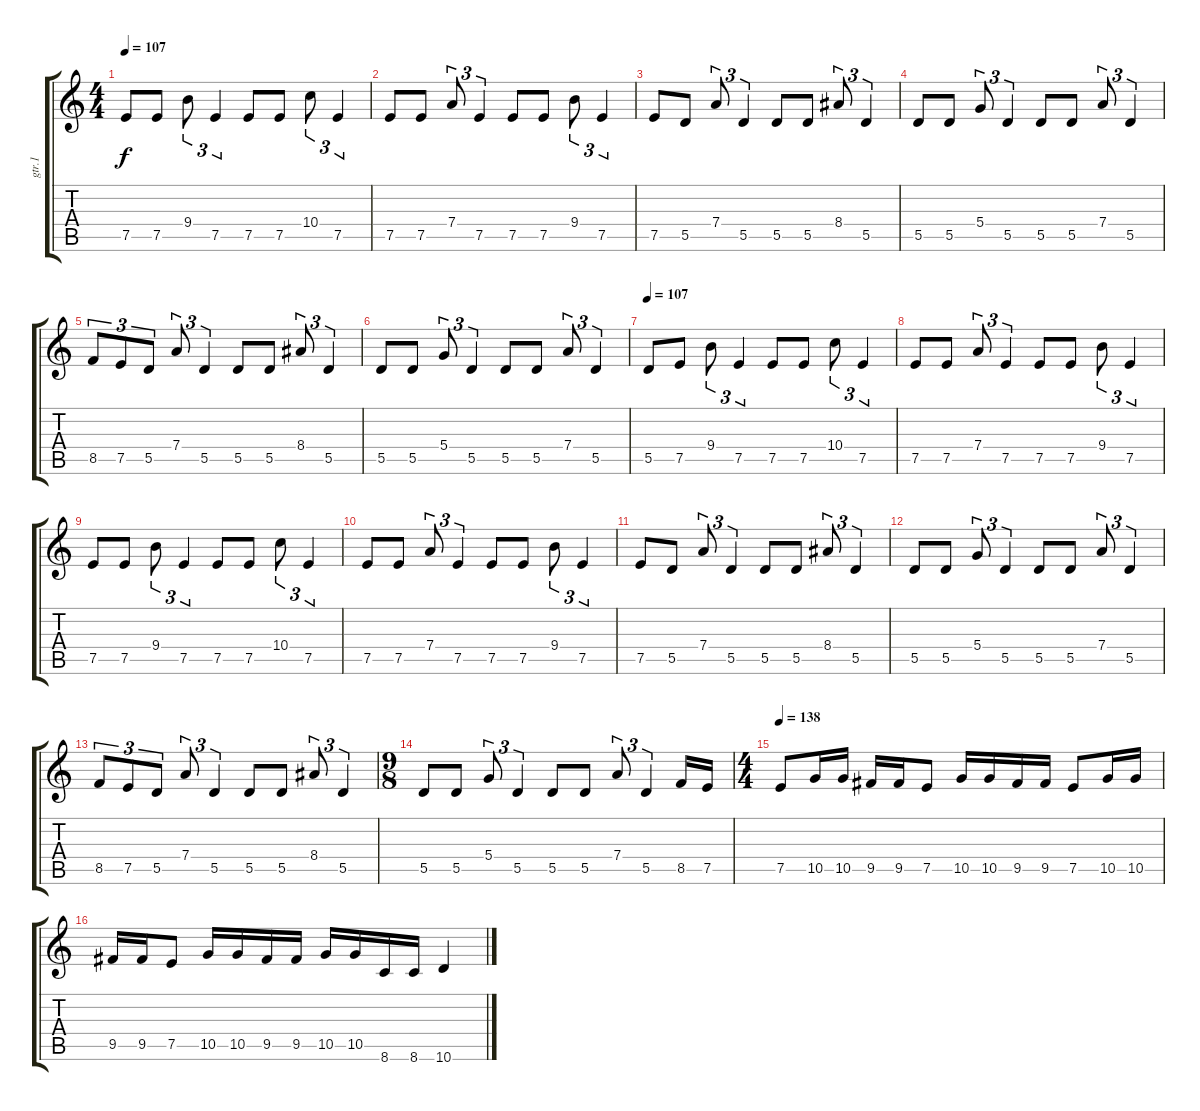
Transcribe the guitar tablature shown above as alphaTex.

\track ("gtr.1" "gtr.1") {instrument electricguitarclean}
\staff {score tabs}
\tuning (E4 B3 G3 D3 A2 E2) {hide}
\ts (4 4)
\tempo 107
\clef g2
\ks c
7.5.8{dy f} 7.5.8 9.4.8{tu (3 2)} 7.5.4{tu (3 2)} 7.5.8 7.5.8 10.4.8{tu (3 2)} 7.5.4{tu (3 2)} |
7.5.8 7.5.8 7.4.8{tu (3 2)} 7.5.4{tu (3 2)} 7.5.8 7.5.8 9.4.8{tu (3 2)} 7.5.4{tu (3 2)} |
7.5.8 5.5.8 7.4.8{tu (3 2)} 5.5.4{tu (3 2)} 5.5.8 5.5.8 8.4.8{tu (3 2)} 5.5.4{tu (3 2)} |
5.5.8 5.5.8 5.4.8{tu (3 2)} 5.5.4{tu (3 2)} 5.5.8 5.5.8 7.4.8{tu (3 2)} 5.5.4{tu (3 2)} |
8.5.8{tu (3 2)} 7.5.8{tu (3 2)} 5.5.8{tu (3 2)} 7.4.8{tu (3 2)} 5.5.4{tu (3 2)} 5.5.8 5.5.8 8.4.8{tu (3 2)} 5.5.4{tu (3 2)} |
5.5.8 5.5.8 5.4.8{tu (3 2)} 5.5.4{tu (3 2)} 5.5.8 5.5.8 7.4.8{tu (3 2)} 5.5.4{tu (3 2)} |
\tempo 107
5.5.8 7.5.8 9.4.8{tu (3 2)} 7.5.4{tu (3 2)} 7.5.8 7.5.8 10.4.8{tu (3 2)} 7.5.4{tu (3 2)} |
7.5.8 7.5.8 7.4.8{tu (3 2)} 7.5.4{tu (3 2)} 7.5.8 7.5.8 9.4.8{tu (3 2)} 7.5.4{tu (3 2)} |
7.5.8 7.5.8 9.4.8{tu (3 2)} 7.5.4{tu (3 2)} 7.5.8 7.5.8 10.4.8{tu (3 2)} 7.5.4{tu (3 2)} |
7.5.8 7.5.8 7.4.8{tu (3 2)} 7.5.4{tu (3 2)} 7.5.8 7.5.8 9.4.8{tu (3 2)} 7.5.4{tu (3 2)} |
7.5.8 5.5.8 7.4.8{tu (3 2)} 5.5.4{tu (3 2)} 5.5.8 5.5.8 8.4.8{tu (3 2)} 5.5.4{tu (3 2)} |
5.5.8 5.5.8 5.4.8{tu (3 2)} 5.5.4{tu (3 2)} 5.5.8 5.5.8 7.4.8{tu (3 2)} 5.5.4{tu (3 2)} |
8.5.8{tu (3 2)} 7.5.8{tu (3 2)} 5.5.8{tu (3 2)} 7.4.8{tu (3 2)} 5.5.4{tu (3 2)} 5.5.8 5.5.8 8.4.8{tu (3 2)} 5.5.4{tu (3 2)} |
\ts (9 8)
5.5.8 5.5.8 5.4.8{tu (3 2)} 5.5.4{tu (3 2)} 5.5.8 5.5.8 7.4.8{tu (3 2)} 5.5.4{tu (3 2)} 8.5.16 7.5.16 |
\ts (4 4)
\tempo 138
7.5.8 10.5.16 10.5.16 9.5.16 9.5.16 7.5.8 10.5.16 10.5.16 9.5.16 9.5.16 7.5.8 10.5.16 10.5.16 |
9.5.16 9.5.16 7.5.8 10.5.16 10.5.16 9.5.16 9.5.16 10.5.16 10.5.16 8.6.16 8.6.16 10.6.4
